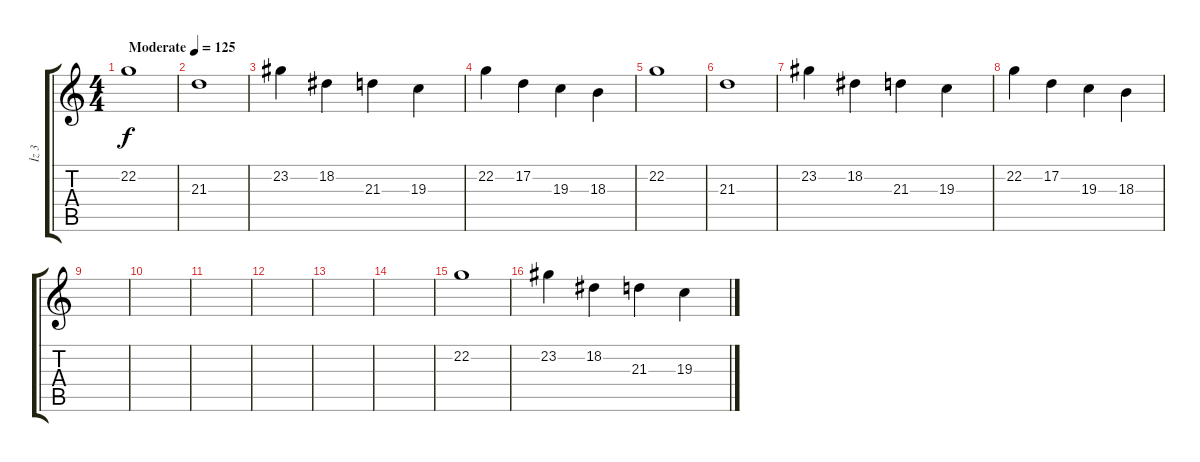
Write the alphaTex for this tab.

\track ("İz 3" "İz 3") {instrument violin}
\staff {score tabs}
\tuning (D4 A3 F3 C3 G2 C2) {hide}
\ts (4 4)
\tempo (125 "Moderate")
\clef g2
\ks c
22.2.1{dy f instrument violin} |
21.3.1 |
23.2.4 18.2.4 21.3.4 19.3.4 |
22.2.4 17.2.4 19.3.4 18.3.4 |
22.2.1 |
21.3.1 |
23.2.4 18.2.4 21.3.4 19.3.4 |
22.2.4 17.2.4 19.3.4 18.3.4 |
|
|
|
|
|
|
22.2.1{volume 3} |
23.2.4 18.2.4 21.3.4 19.3.4
